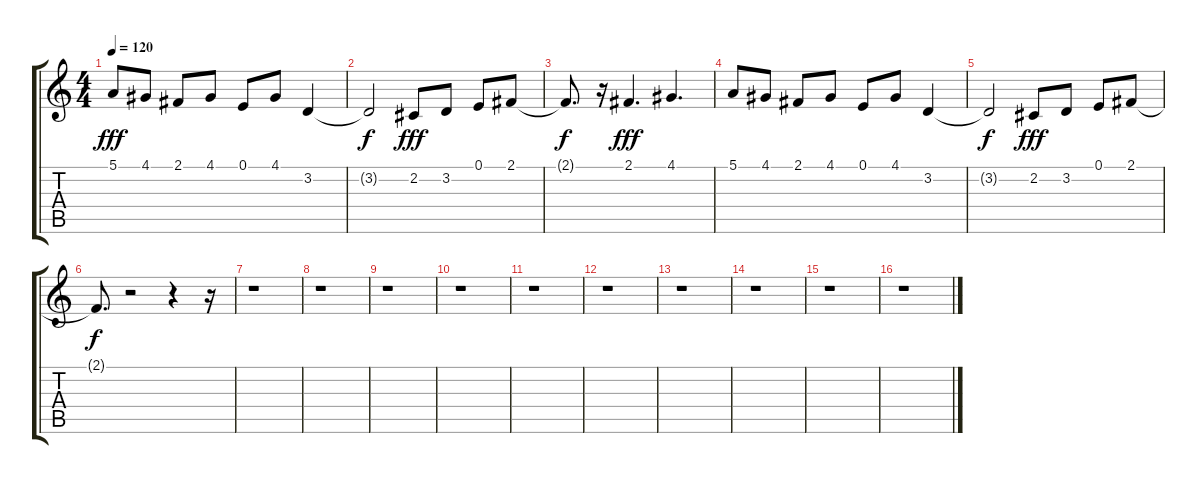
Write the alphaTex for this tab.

\track "" {instrument frenchhorn}
\staff {score tabs}
\tuning (E4 B3 G3 D3 A2 E2) {hide}
\ts (4 4)
\tempo 120
\clef g2
\ks c
5.1.8{dy fff} 4.1.8 2.1.8 4.1.8 0.1.8 4.1.8 3.2.4 |
3.2{t}.2{dy f} 2.2.8{dy fff} 3.2.8 0.1.8 2.1.8 |
2.1{t}.8{d dy f} r.16 2.1.4{d dy fff} 4.1.4{d} |
5.1.8 4.1.8 2.1.8 4.1.8 0.1.8 4.1.8 3.2.4 |
3.2{t}.2{dy f} 2.2.8{dy fff} 3.2.8 0.1.8 2.1.8 |
2.1{t}.8{d dy f} r.2 r.4 r.16 |
r.1 |
r.1 |
r.1 |
r.1 |
r.1 |
r.1 |
r.1 |
r.1 |
r.1 |
r.1
